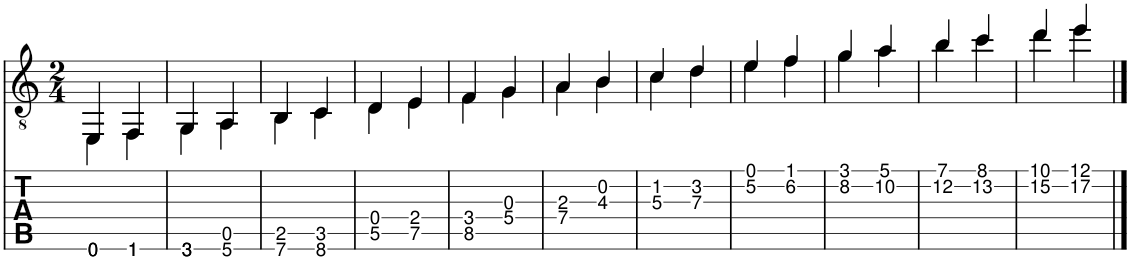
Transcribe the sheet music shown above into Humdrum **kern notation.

**kern	**kern
*part1	*part1
*staff2	*staff1
*I"Classical Guitar	*
*I'Guit.	*
*stria6	*
*	*clefGv2
*k[]	*k[]
*M2/4	*M2/4
=1	=1
*^	*^
4EE	4EE	4EE/	4EE\
4FF	4FF	4FF/	4FF\
=2	=2	=2	=2
4GG	4GG	4GG/	4GG\
4AA	4AA	4AA/	4AA\
=3	=3	=3	=3
4BB	4BB	4BB/	4BB\
4C	4C	4C/	4C\
=4	=4	=4	=4
4D	4D	4D/	4D\
4E	4E	4E/	4E\
=5	=5	=5	=5
4F	4F	4F/	4F\
4G	4G	4G/	4G\
=6	=6	=6	=6
4A	4A	4A/	4A\
4B	4B	4B/	4B\
=7	=7	=7	=7
4c	4c	4c/	4c\
4d	4d	4d/	4d\
=8	=8	=8	=8
4e	4e	4e/	4e\
4f	4f	4f/	4f\
=9	=9	=9	=9
4g	4g	4g/	4g\
4a	4a	4a/	4a\
=10	=10	=10	=10
4b	4b	4b/	4b\
4cc	4cc	4cc/	4cc\
=11	=11	=11	=11
4dd	4dd	4dd/	4dd\
4ee	4ee	4ee/	4ee\
*v	*v	*	*
*	*v	*v
==	==
*-	*-
